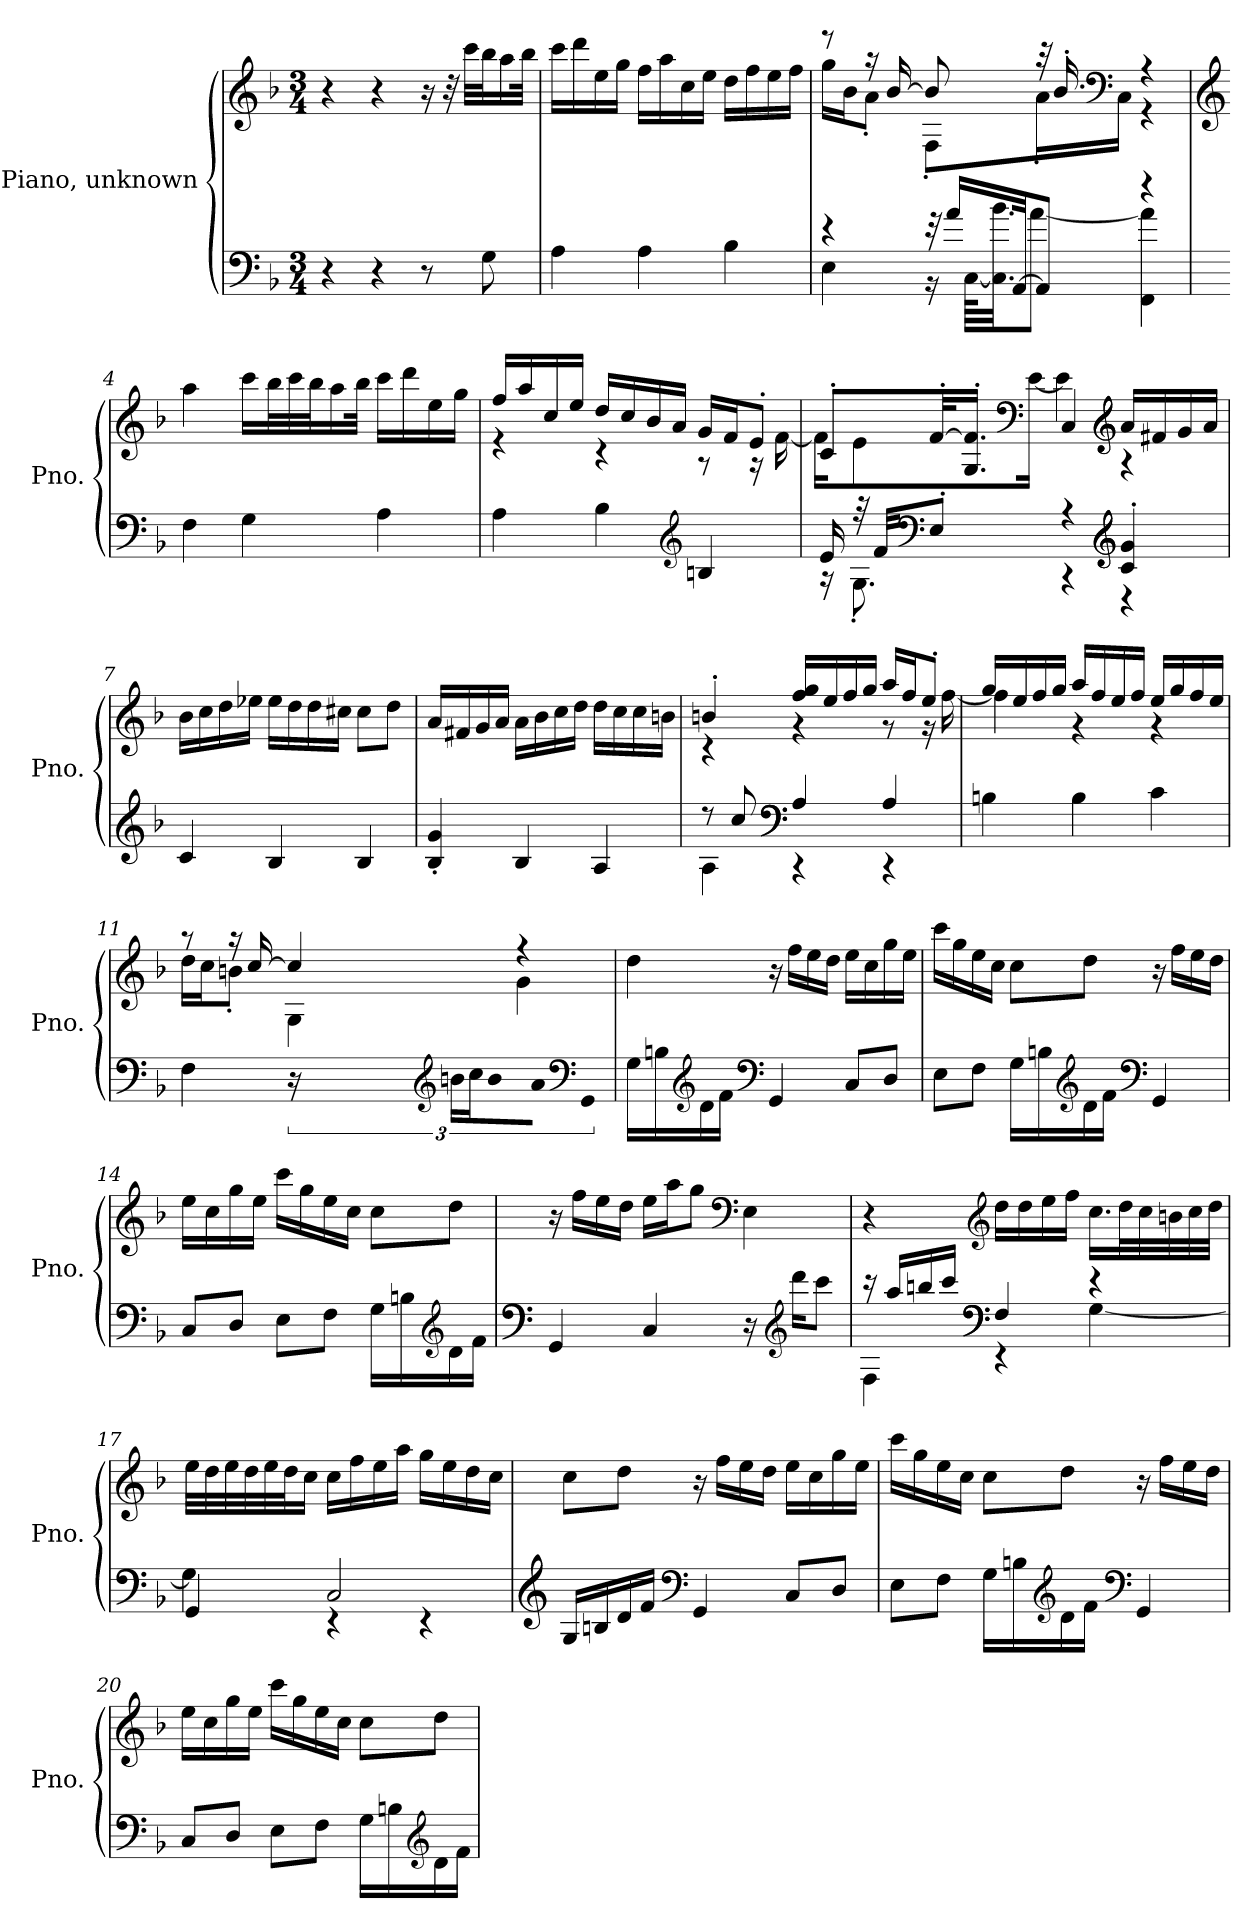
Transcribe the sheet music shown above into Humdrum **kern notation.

**kern	**kern
*part1	*part1
*staff2	*staff1
*I"Piano, unknown	*
*I'Pno.	*
*clefF4	*clefG2
*k[b-]	*k[b-]
*M3/4	*M3/4
*MM106	*MM106
=1	=1
4r	4r
4r	4r
8r	16r
.	32r
.	32ccc\LLL
8G\	32bb-\J
.	16aa\
.	32bb-\JJk
=2	=2
4A\	16ccc\LL
.	16ddd\
.	16ee\
.	16gg\JJ
4A\	16ff\LL
.	16aa\
.	16cc\
.	16ee\JJ
4B-\	16dd\LL
.	16ff\
.	16ee\
.	16ff\JJ
=3	=3
*^	*^
4r	4E\	8r	16gg\LL
.	.	.	16b-\J
.	.	16r	8a'\J
.	.	[16b-/	.
32r	16r	8b-/]	8F'\L
16a/LL	.	.	.
.	[64C\KLLL	.	.
.	32.C\] 32.b-\JJ	.	.
[32AA/JK	.	.	.
8AA/J]	[8a\J	32r	16a'\L
.	.	16.b-'/	.
*	*	*clefF4	*
.	.	.	16C\JJ
4r	4FF\ 4a\]	4r	4r
*v	*v	*	*
*	*v	*v
!!LO:LB:g=z
=4	=4
*	*clefG2
4F\	4aa\
4G\	16ccc\LL
.	32bb-\L
.	32ccc\
.	32bb-\J
.	16aa\
.	32bb-\JJk
4A\	16ccc\LL
.	16ddd\
.	16ee\
.	16gg\JJ
=5	=5
*	*^
4A\	16ff/LL	4r
.	16aa/	.
.	16cc/	.
.	16ee/JJ	.
4B-\	16dd/LL	4r
.	16cc/	.
.	16b-/	.
.	16a/JJ	.
*clefG2	*	*
4Bn/	16g/LL	8r
.	16f/J	.
.	8e'/J	16r
.	.	[16f\
!!LO:LB:g=z	!!
=6	=6	=6
*^	*	*
16e/	16r	8c'/L	16f\KL]
32r	8.G'\	.	8e\
32f/KKL	.	.	.
*clefF4	*	*	*
8E'/J	.	[32f'/KL	.
.	.	16.G/' 16.f/]'JJ	.
*	*	*clefF4	*
.	.	.	[16e\Jk
4r	4r	4C/	4e\]
*clefG2	*	*clefG2	*
4c/' 4g/'	4r	16a/LL	4r
.	.	16f#X/	.
.	.	16g/	.
.	.	16a/JJ	.
*v	*v	*	*
*	*v	*v
=7	=7
4c/	16b-\LL
.	16cc\
.	16dd\
.	16ee-X\JJ
4B-/	16ee-\LL
.	16dd\
.	16dd\
.	16cc#X\JJ
4B-/	8cc#\L
.	8dd\J
=8	=8
4B-/' 4g/'	16a/LL
.	16f#X/
.	16g/
.	16a/JJ
4B-/	16a\LL
.	16b-\
.	16cc\
.	16dd\JJ
4A/	16dd\LL
.	16cc\
.	16cc\
.	16bn\JJ
!!LO:LB:g=z
=9	=9
*^	*^
8r	4A\	4bn'/	4r
8cc/	.	.	.
*clefF4	*	*	*
4A/	4r	16ff/ 16gg/LL	4r
.	.	16ee/	.
.	.	16ff/	.
.	.	16gg/JJ	.
4A/	4r	16aa/LL	8r
.	.	16ff/J	.
.	.	8ee'/J	16r
.	.	.	[16ff\
*v	*v	*	*
=10	=10	=10
4Bn\	16gg/LL	4ff\]
.	16ee/	.
.	16ff/	.
.	16gg/JJ	.
4B\	16aa/LL	4r
.	16ff/	.
.	16ee/	.
.	16ff/JJ	.
4c\	16ee/LL	4r
.	16gg/	.
.	16ff/	.
.	16ee/JJ	.
=11	=11	=11
4F\	8r	16dd\LL
.	.	16cc\J
.	16r	8bn'\J
.	[16cc/	.
24r	4cc/]	4G\
*clefG2	*	*
24bn\LL	.	.
24cc\	.	.
16b\	.	.
16a\JJ	.	.
*clefF4	*	*
4GG/	4r	4g\
*	*v	*v
!!LO:LB:g=z
=12	=12
16G\LL	4dd\
16Bn\	.
*clefG2	*
16d\	.
16f\JJ	.
*clefF4	*
4GG/	16r
.	16ff\LL
.	16ee\
.	16dd\JJ
8C/L	16ee\LL
.	16cc\
8D/J	16gg\
.	16ee\JJ
=13	=13
8E\L	16ccc\LL
.	16gg\
8F\J	16ee\
.	16cc\JJ
16G\LL	8cc\L
16Bn\	.
*clefG2	*
16d\	8dd\J
16f\JJ	.
*clefF4	*
4GG/	16r
.	16ff\LL
.	16ee\
.	16dd\JJ
!!LO:LB:g=z
=14	=14
8C/L	16ee\LL
.	16cc\
8D/J	16gg\
.	16ee\JJ
8E\L	16ccc\LL
.	16gg\
8F\J	16ee\
.	16cc\JJ
16G\LL	8cc\L
16Bn\	.
*clefG2	*
16d\	8dd\J
16f\JJ	.
=15	=15
*clefF4	*
4GG/	16r
.	16ff\LL
.	16ee\
.	16dd\JJ
4C/	16ee\LL
.	16aa\J
.	8gg\J
*	*clefF4
16r	4E\
*clefG2	*
16ddd\KL	.
8ccc\J	.
!!LO:PB:g=z
=16	=16
*^	*
16r	4F\	4r
16aa/LL	.	.
16bbn/	.	.
16ccc/JJ	.	.
*clefF4	*	*clefG2
4F/	4r	16dd\LL
.	.	16dd\
.	.	16ee\
.	.	16ff\JJ
4r	[4G\	16.cc\LL
.	.	32dd\L
.	.	32cc\
.	.	32bn\
.	.	32cc\
.	.	32dd\JJJ
=17	=17	=17
4GG/	4G\]	32ee\LLL
.	.	32dd\
.	.	32ee\
.	.	32dd\
.	.	32ee\
.	.	32dd\J
.	.	16cc\JJ
2C/	4r	16cc\LL
.	.	16ff\
.	.	16ee\
.	.	16aa\JJ
.	4r	16gg\LL
.	.	16ee\
.	.	16dd\
.	.	16cc\JJ
*v	*v	*
!!LO:LB:g=z
=18	=18
*clefG2	*
16G/LL	8cc\L
16Bn/	.
16d/	8dd\J
16f/JJ	.
*clefF4	*
4GG/	16r
.	16ff\LL
.	16ee\
.	16dd\JJ
8C/L	16ee\LL
.	16cc\
8D/J	16gg\
.	16ee\JJ
=19	=19
8E\L	16ccc\LL
.	16gg\
8F\J	16ee\
.	16cc\JJ
16G\LL	8cc\L
16Bn\	.
*clefG2	*
16d\	8dd\J
16f\JJ	.
*clefF4	*
4GG/	16r
.	16ff\LL
.	16ee\
.	16dd\JJ
=20	=20
8C/L	16ee\LL
.	16cc\
8D/J	16gg\
.	16ee\JJ
8E\L	16ccc\LL
.	16gg\
8F\J	16ee\
.	16cc\JJ
16G\LL	8cc\L
16Bn\	.
*clefG2	*
16d\	8dd\J
16f\JJ	.
=	=
*-	*-
